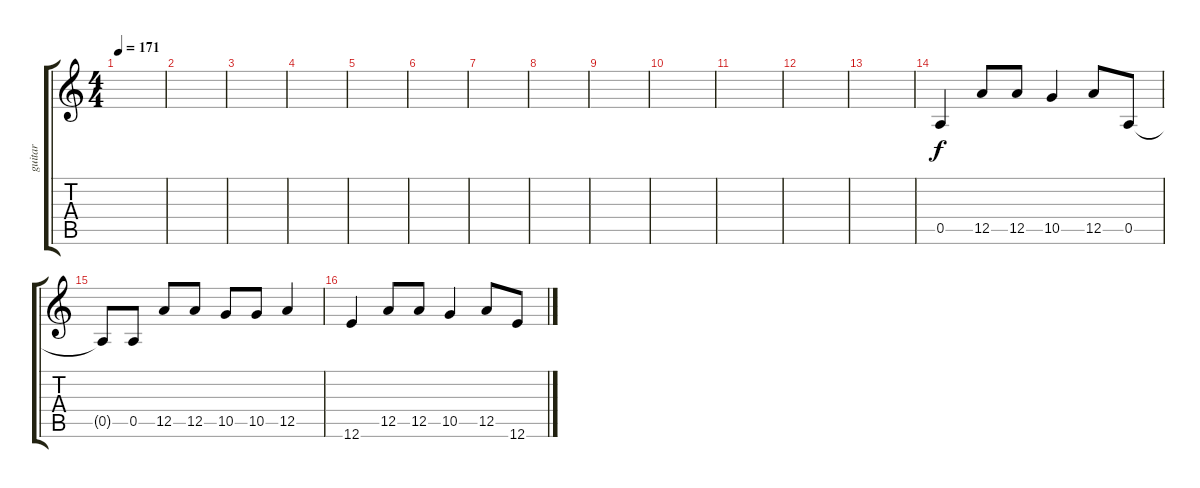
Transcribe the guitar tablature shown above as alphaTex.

\track ("guitar " "guitar ") {instrument electricguitarjazz}
\staff {score tabs}
\tuning (E4 B3 G3 D3 A2 E2) {hide}
\ts (4 4)
\tempo 171
\clef g2
\ks c
|
|
|
|
|
|
|
|
|
|
|
|
|
0.5.4 12.5.8 12.5.8 10.5.4 12.5.8 0.5.8 |
0.5{t}.8 0.5.8 12.5.8 12.5.8 10.5.8 10.5.8 12.5.4 |
12.6.4 12.5.8 12.5.8 10.5.4 12.5.8 12.6.8
